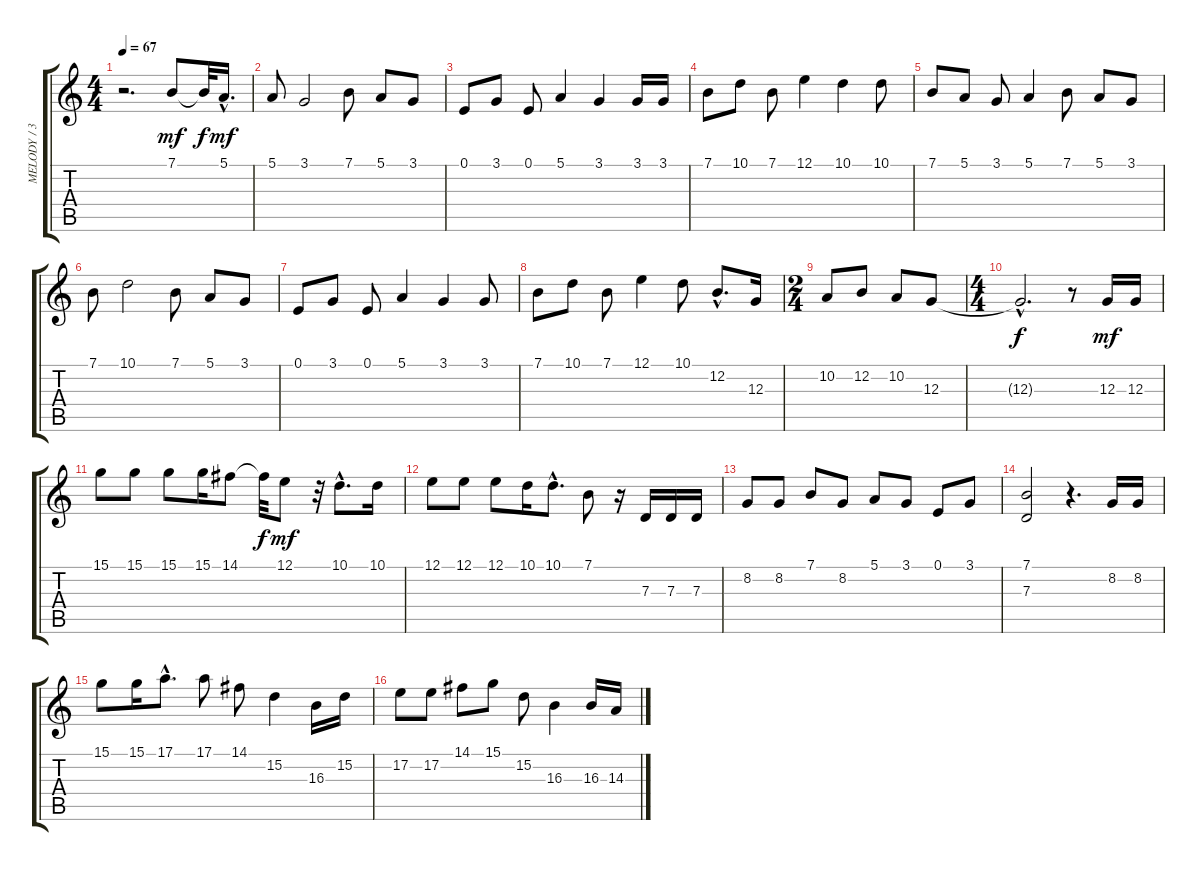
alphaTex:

\track ("MELODY / 3 " "MELODY / 3") {instrument honkytonkpiano}
\staff {score tabs}
\tuning (E4 B3 G3 D3 A2 E2) {hide}
\ts (4 4)
\tempo 67
\clef g2
\ks c
r.2{d dy mf instrument honkytonkpiano} 7.1.8 7.1{t}.32{dy f} 5.1{hac}.16{d dy mf} |
5.1.8 3.1.2 7.1.8 5.1.8 3.1.8 |
0.1.8 3.1.8 0.1.8 5.1.4 3.1.4 3.1.16 3.1.16 |
7.1.8 10.1.8 7.1.8 12.1.4 10.1.4 10.1.8 |
7.1.8 5.1.8 3.1.8 5.1.4 7.1.8 5.1.8 3.1.8 |
7.1.8 10.1.2 7.1.8 5.1.8 3.1.8 |
0.1.8 3.1.8 0.1.8 5.1.4 3.1.4 3.1.8 |
7.1.8 10.1.8 7.1.8 12.1.4 10.1.8 12.2{hac}.8{d} 12.3.16 |
\ts (2 4)
10.2.8 12.2.8 10.2.8 12.3.8 |
\ts (4 4)
12.3{hac t}.2{d dy f} r.8 12.3.16{dy mf} 12.3.16 |
15.1.8 15.1.8 15.1.8 15.1.16 14.1.8 14.1{t}.32{dy f} 12.1.8{dy mf} r.32 10.1{hac}.8{d} 10.1.16 |
12.1.8 12.1.8 12.1.8 10.1.16 10.1{hac}.8{d} 7.1.8 r.16 7.3.16 7.3.16 7.3.16 |
8.2.8 8.2.8 7.1.8 8.2.8 5.1.8 3.1.8 0.1.8 3.1.8 |
(7.1 7.3).2 r.4{d} 8.2.16 8.2.16 |
15.1.8 15.1.16 17.1{hac}.8{d} 17.1.8 14.1.8 15.2.4 16.3.16 15.2.16 |
17.2.8 17.2.8 14.1.8 15.1.8 15.2.8 16.3.4 16.3.16 14.3.16
